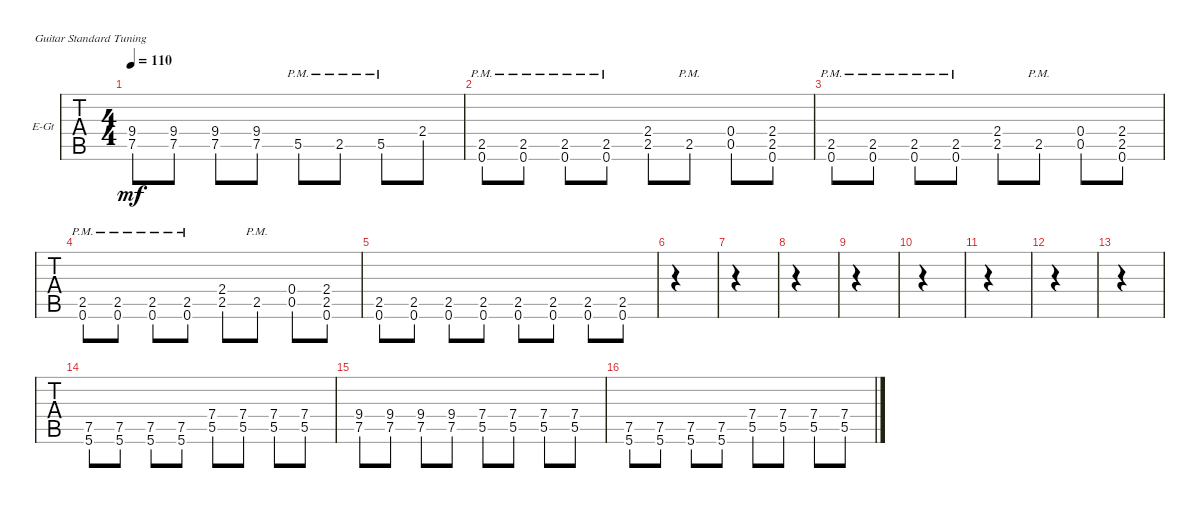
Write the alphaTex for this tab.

\defaultSystemsLayout 4
\bracketExtendMode groupsimilarinstruments
\firstSystemTrackNameOrientation horizontal
\otherSystemsTrackNameOrientation horizontal
\track ("Electric Guitar" "E-Gt") {instrument distortionguitar}
\staff {tabs}
\tuning (E4 B3 G3 D3 A2 E2)
\ts (4 4)
\tempo 110
\clef g2
\ks c
(7.5 9.4).8{dy mf} (7.5 9.4).8 (7.5 9.4).8 (7.5 9.4).8 5.5{pm}.8 2.5{pm}.8 5.5{pm}.8 2.4.8 |
(0.6{pm} 2.5{pm}).8 (0.6{pm} 2.5{pm}).8 (0.6{pm} 2.5{pm}).8 (0.6{pm} 2.5{pm}).8 (2.4 2.5).8 2.5{pm}.8 (0.4 0.5).8 (2.4 2.5 0.6).8 |
(0.6{pm} 2.5{pm}).8 (0.6{pm} 2.5{pm}).8 (0.6{pm} 2.5{pm}).8 (0.6{pm} 2.5{pm}).8 (2.4 2.5).8 2.5{pm}.8 (0.4 0.5).8 (2.4 2.5 0.6).8 |
(0.6{pm} 2.5{pm}).8 (0.6{pm} 2.5{pm}).8 (0.6{pm} 2.5{pm}).8 (0.6{pm} 2.5{pm}).8 (2.4 2.5).8 2.5{pm}.8 (0.4 0.5).8 (2.4 2.5 0.6).8 |
(0.6 2.5).8 (0.6 2.5).8 (0.6 2.5).8 (0.6 2.5).8 (0.6 2.5).8 (0.6 2.5).8 (0.6 2.5).8 (0.6 2.5).8 |
|
|
|
|
|
|
|
|
(5.6 7.5).8 (5.6 7.5).8 (5.6 7.5).8 (5.6 7.5).8 (5.5 7.4).8 (5.5 7.4).8 (5.5 7.4).8 (5.5 7.4).8 |
(7.5 9.4).8 (7.5 9.4).8 (7.5 9.4).8 (7.5 9.4).8 (5.5 7.4).8 (5.5 7.4).8 (5.5 7.4).8 (5.5 7.4).8 |
(5.6 7.5).8 (5.6 7.5).8 (5.6 7.5).8 (5.6 7.5).8 (5.5 7.4).8 (5.5 7.4).8 (5.5 7.4).8 (5.5 7.4).8
